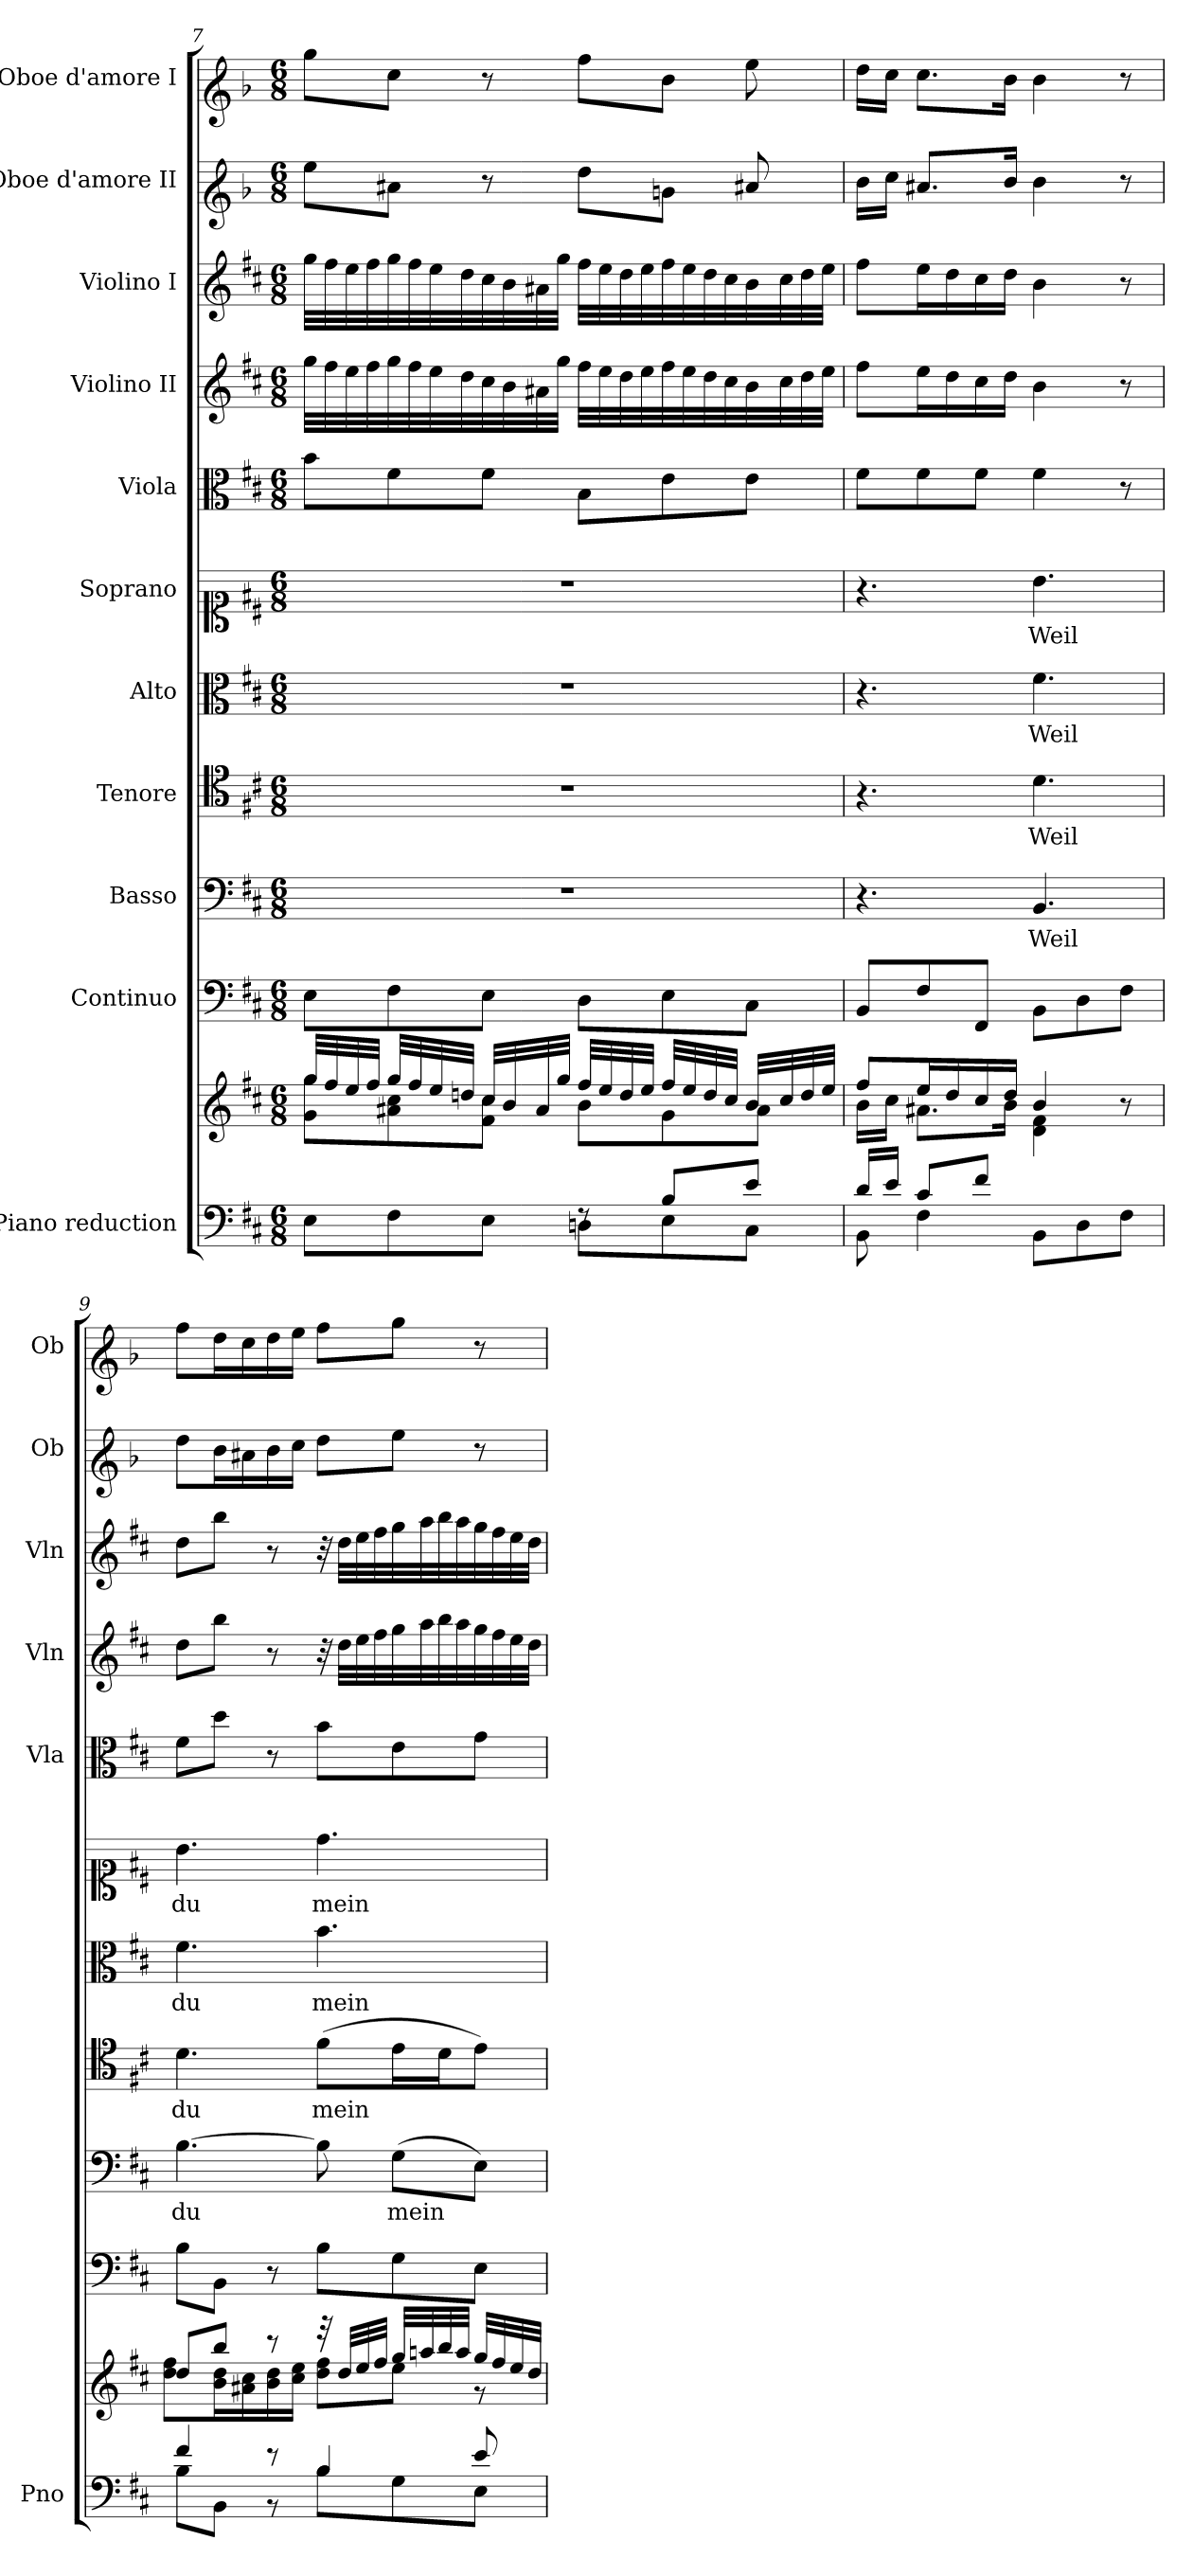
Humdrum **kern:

**kern	**kern	**kern	**kern	**text	**kern	**text	**kern	**text	**kern	**text	**kern	**kern	**kern	**kern	**kern
*part11	*part11	*part10	*part9	*part9	*part8	*part8	*part7	*part7	*part6	*part6	*part5	*part4	*part3	*part2	*part1
*staff12	*staff11	*staff10	*staff9	*staff9	*staff8	*staff8	*staff7	*staff7	*staff6	*staff6	*staff5	*staff4	*staff3	*staff2	*staff1
*I"Piano reduction	*	*I"Continuo	*I"Basso	*	*I"Tenore	*	*I"Alto	*	*I"Soprano	*	*I"Viola	*I"Violino II	*I"Violino I	*I"Oboe d'amore II	*I"Oboe d'amore I
*I'Pno	*	*	*	*	*	*	*	*	*	*	*I'Vla	*I'Vln	*I'Vln	*I'Ob	*I'Ob
*clefF4	*clefG2	*clefF4	*clefF4	*	*clefC4	*	*clefC3	*	*clefC1	*	*clefC3	*clefG2	*clefG2	*clefG1	*clefG1
*	*	*	*	*	*	*	*	*	*	*	*	*	*	*ITrd2c3	*ITrd2c3
*k[f#c#]	*k[f#c#]	*k[f#c#]	*k[f#c#]	*	*k[f#c#]	*	*k[f#c#]	*	*k[f#c#]	*	*k[f#c#]	*k[f#c#]	*k[f#c#]	*k[f#c#]	*k[f#c#]
*M6/8	*M6/8	*M6/8	*M6/8	*	*M6/8	*	*M6/8	*	*M6/8	*	*M6/8	*M6/8	*M6/8	*M6/8	*M6/8
=7	=7	=7	=7	=7	=7	=7	=7	=7	=7	=7	=7	=7	=7	=7	=7
*^	*^	*	*	*	*	*	*	*	*	*	*	*	*	*	*
4.ryy	8E\L	32gg/LLL	8g\ 8gg\L	8E\L	2.r	.	2.r	.	2.r	.	2.r	.	8b\L	32gg\LLL	32gg\LLL	8ee\L	8gg\L
.	.	32ff#/	.	.	.	.	.	.	.	.	.	.	.	32ff#\	32ff#\	.	.
.	.	32ee/	.	.	.	.	.	.	.	.	.	.	.	32ee\	32ee\	.	.
.	.	32ff#/JJJ	.	.	.	.	.	.	.	.	.	.	.	32ff#\	32ff#\	.	.
.	8F#\	32gg/LLL	8a#X\ 8cc#\	8F#\	.	.	.	.	.	.	.	.	8f#\	32gg\	32gg\	8a#X\J	8cc#\J
.	.	32ff#/	.	.	.	.	.	.	.	.	.	.	.	32ff#\	32ff#\	.	.
.	.	32ee/	.	.	.	.	.	.	.	.	.	.	.	32ee\	32ee\	.	.
.	.	32ddn/JJJ	.	.	.	.	.	.	.	.	.	.	.	32dd\	32dd\	.	.
.	8E\J	32cc#/LLL	8f#\ 8cc#\J	8E\J	.	.	.	.	.	.	.	.	8f#\J	32cc#\	32cc#\	8r	8r
.	.	32b/	.	.	.	.	.	.	.	.	.	.	.	32b\	32b\	.	.
.	.	32a#/	.	.	.	.	.	.	.	.	.	.	.	32a#X\	32a#X\	.	.
.	.	32gg/JJJ	.	.	.	.	.	.	.	.	.	.	.	32gg\JJJ	32gg\JJJ	.	.
8rF	8Dn\L	32ff#/LLL	8b\L	8D\L	.	.	.	.	.	.	.	.	8B\L	32ff#\LLL	32ff#\LLL	8dd\L	8ff#\L
.	.	32ee/	.	.	.	.	.	.	.	.	.	.	.	32ee\	32ee\	.	.
.	.	32dd/	.	.	.	.	.	.	.	.	.	.	.	32dd\	32dd\	.	.
.	.	32ee/JJJ	.	.	.	.	.	.	.	.	.	.	.	32ee\	32ee\	.	.
8B/L	8E\	32ff#/LLL	8g\	8E\	.	.	.	.	.	.	.	.	8e\	32ff#\	32ff#\	8g#X\J	8b\J
.	.	32ee/	.	.	.	.	.	.	.	.	.	.	.	32ee\	32ee\	.	.
.	.	32dd/	.	.	.	.	.	.	.	.	.	.	.	32dd\	32dd\	.	.
.	.	32cc#/JJJ	.	.	.	.	.	.	.	.	.	.	.	32cc#\	32cc#\	.	.
8e/J	8C#\J	32b/LLL	8a#\J	8C#\J	.	.	.	.	.	.	.	.	8e\J	32b\	32b\	8a#X/	8ee\
.	.	32cc#/	.	.	.	.	.	.	.	.	.	.	.	32cc#\	32cc#\	.	.
.	.	32dd/	.	.	.	.	.	.	.	.	.	.	.	32dd\	32dd\	.	.
.	.	32ee/JJJ	.	.	.	.	.	.	.	.	.	.	.	32ee\JJJ	32ee\JJJ	.	.
=8	=8	=8	=8	=8	=8	=8	=8	=8	=8	=8	=8	=8	=8	=8	=8	=8	=8
16d/LL	8BB\	8ff#/L	16b\LL	8BB/L	4.r	.	4.r	.	4.r	.	4.r	.	8f#\L	8ff#\L	8ff#\L	16b\LL	16dd\LL
16e/JJ	.	.	16cc#\JJ	.	.	.	.	.	.	.	.	.	.	.	.	16cc#\JJ	16cc#\JJ
8c#/L	4F#\	16ee/L	8.a#X\L	8F#/	.	.	.	.	.	.	.	.	8f#\	16ee\L	16ee\L	8.a#X/L	8.cc#\L
.	.	16dd/	.	.	.	.	.	.	.	.	.	.	.	16dd\	16dd\	.	.
8f#/J	.	16cc#/	.	8FF#/J	.	.	.	.	.	.	.	.	8f#\J	16cc#\	16cc#\	.	.
.	.	16dd/JJ	16b\Jk	.	.	.	.	.	.	.	.	.	.	16dd\JJ	16dd\JJ	16b/Jk	16b\Jk
!	!	!	!	!	!	!LO:LY:b	!	!LO:LY:b	!	!LO:LY:b	!	!LO:LY:b	!	!	!	!	!
8BB\L	4.ryy	4b/	4d\ 4f#\	8BB\L	4.BB/	Weil	4.d\	Weil	4.f#\	Weil	4.b\	Weil	4f#\	4b\	4b\	4b\	4b\
8D\	.	.	.	8D\	.	.	.	.	.	.	.	.	.	.	.	.	.
8F#\J	.	8r	8ryy	8F#\J	.	.	.	.	.	.	.	.	8r	8r	8r	8r	8r
!!LO:PB:g=z
=9	=9	=9	=9	=9	=9	=9	=9	=9	=9	=9	=9	=9	=9	=9	=9	=9	=9
!	!	!	!	!	!	!LO:LY:b	!	!LO:LY:b	!	!LO:LY:b	!	!LO:LY:b	!	!	!	!	!
4f#/	8B\L	8dd/L	8dd\ 8ff#\L	8B\L	[4.B\	du	4.d\	du	4.f#\	du	4.b\	du	8f#\L	8dd\L	8dd\L	8dd\L	8ff#\L
.	8BB\J	8bb/J	16b\ 16dd\L	8BB\J	.	.	.	.	.	.	.	.	8dd\J	8bb\J	8bb\J	16b\L	16dd\L
.	.	.	16a#X\ 16cc#\	.	.	.	.	.	.	.	.	.	.	.	.	16a#X\	16cc#\
8r	8r	8r	16b\ 16dd\	8r	.	.	.	.	.	.	.	.	8r	8r	8r	16b\	16dd\
.	.	.	16cc#\ 16ee\JJ	.	.	.	.	.	.	.	.	.	.	.	.	16cc#\JJ	16ee\JJ
!	!	!	!	!	!	!	!	!LO:LY:b	!	!LO:LY:b	!	!LO:LY:b	!	!	!	!	!
4B/	8B\L	32r	8dd\ 8ff#\L	8B\L	8B\]	.	(>8f#\L	mein	4.b\	mein	4.dd\	mein	8b\L	32r	32r	8dd\L	8ff#\L
.	.	32dd/LLL	.	.	.	.	.	.	.	.	.	.	.	32dd\LLL	32dd\LLL	.	.
.	.	32ee/	.	.	.	.	.	.	.	.	.	.	.	32ee\	32ee\	.	.
.	.	32ff#/JJJ	.	.	.	.	.	.	.	.	.	.	.	32ff#\	32ff#\	.	.
!	!	!	!	!	!	!LO:LY:b	!	!	!	!	!	!	!	!	!	!	!
.	8G\	32gg/LLL	8ee\J	8G\	(>8G\L	mein	16e\L	.	.	.	.	.	8e\	32gg\	32gg\	8ee\J	8gg\J
.	.	32aan/	.	.	.	.	.	.	.	.	.	.	.	32aa\	32aa\	.	.
.	.	32bb/	.	.	.	.	16d\J	.	.	.	.	.	.	32bb\	32bb\	.	.
.	.	32aa/JJJ	.	.	.	.	.	.	.	.	.	.	.	32aa\	32aa\	.	.
8e/	8E\J	32gg/LLL	8r	8E\J	8E\J)	.	8e\J)	.	.	.	.	.	8g\J	32gg\	32gg\	8r	8r
.	.	32ff#/	.	.	.	.	.	.	.	.	.	.	.	32ff#\	32ff#\	.	.
.	.	32ee/	.	.	.	.	.	.	.	.	.	.	.	32ee\	32ee\	.	.
.	.	32dd/JJJ	.	.	.	.	.	.	.	.	.	.	.	32dd\JJJ	32dd\JJJ	.	.
*v	*v	*	*	*	*	*	*	*	*	*	*	*	*	*	*	*	*
*	*v	*v	*	*	*	*	*	*	*	*	*	*	*	*	*	*
=	=	=	=	=	=	=	=	=	=	=	=	=	=	=	=
*-	*-	*-	*-	*-	*-	*-	*-	*-	*-	*-	*-	*-	*-	*-	*-
